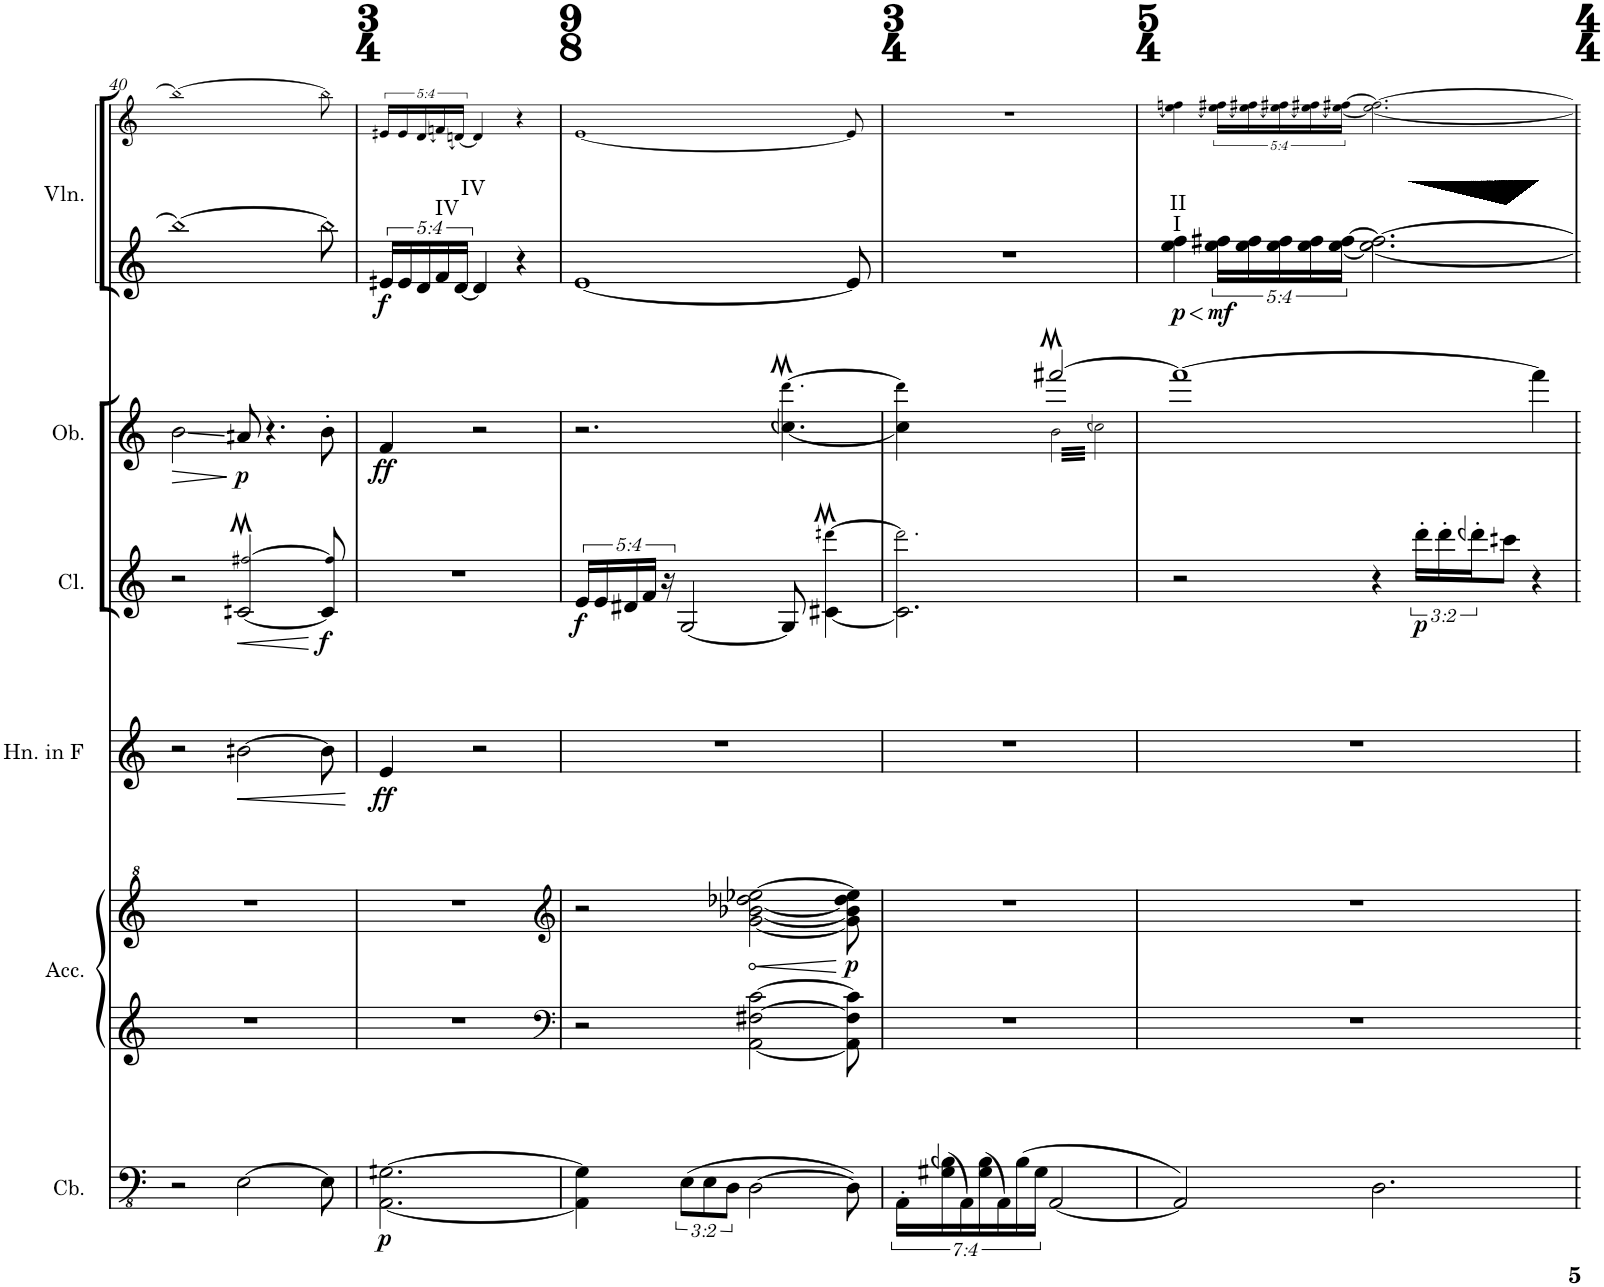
**kern	**dynam	**kern	**kern	**dynam	**kern	**dynam	**kern	**dynam	**kern	**dynam	**kern	**kern	**dynam
*part6	*part6	*part5	*part5	*part5	*part4	*part4	*part3	*part3	*part2	*part2	*part1	*part1	*part1
*staff8	*staff8	*staff7	*staff6	*staff6/7	*staff5	*staff5	*staff4	*staff4	*staff3	*staff3	*staff2	*staff1	*staff1/2
*I"Contrabass	*	*I"Accordion	*	*	*I"Horn in F	*	*I"Clarinet	*	*I"Oboe	*	*I"Solo Violin	*	*
*I'Cb.	*	*I'Acc.	*	*	*I'Hn. in F	*	*I'Cl.	*	*I'Ob.	*	*I'Vln.	*	*
!!LO:PB:g=z
*clefFv4	*	*clefG2	*clefG^2	*	*clefG2	*	*clefG2	*	*clefG2	*	*clefG2	*clefG2	*
*Trd7c12	*	*	*	*	*Trd4c7	*	*Trd1c2	*	*	*	*	*	*
*k[]	*	*k[]	*k[]	*	*k[]	*	*k[]	*	*k[]	*	*k[]	*k[]	*
*M9/8	*	*M9/8	*M9/8	*	*M9/8	*	*M9/8	*	*M9/8	*	*M9/8	*M9/8	*
=40	=40	=40	=40	=40	=40	=40	=40	=40	=40	=40	=40	=40	=40
!	!	!	!	!	!	!	!	!	!	!	!LO:N:head=open	!LO:N:head=open	!
2r	.	8%9r	8%9r	.	2r	.	2r	.	2b\	.	1bb_	1bb_	.
!	!	!	!	!	!	!	!	!	!	!LO:DY:b	!	!	!
[2EE\	.	.	.	.	[2bn\	.	[2cn/ [2ff#X!/	.	8an/	p	.	.	.
.	.	.	.	.	.	.	.	.	4.r	.	.	.	.
!	!	!	!	!	!	!	!	!LO:DY:b	!	!	!LO:N:head=open	!LO:N:head=open	!
8EE\]	.	.	.	.	8b\]	.	8c/] 8ff#!/]	f	8b'\	.	8bb\]	8bb\]	.
=41	=41	=41	=41	=41	=41	=41	=41	=41	=41	=41	=41	=41	=41
*M3/4	*	*M3/4	*M3/4	*	*M3/4	*	*M3/4	*	*M3/4	*	*M3/4	*M3/4	*
!	!LO:DY:b	!	!	!	!	!LO:DY:b	!	!	!	!LO:DY:b	!	!	!LO:DY:b=2
[2.AAA\ [2.GGn\	p	2.r	2.r	.	4e/	ff	2.r	.	4f/	ff	20en/LL	20en/LL	f
.	.	.	.	.	.	.	.	.	.	.	20e/	20e/	.
.	.	.	.	.	.	.	.	.	.	.	20d/	20d/	.
!	!	!	!	!	!	!	!	!	!	!	!LO:TX:a:t=IV	!	!
.	.	.	.	.	.	.	.	.	.	.	20f/	20fn/	.
!	!	!	!	!	!	!	!	!	!	!	!LO:TX:a:t=IV	!	!
.	.	.	.	.	.	.	.	.	.	.	[20d/JJ	[20dn/JJ	.
.	.	.	.	.	2r	.	.	.	2r	.	4d/]	4d/]	.
.	.	.	.	.	.	.	.	.	.	.	4r	4r	.
=42	=42	=42	=42	=42	=42	=42	=42	=42	=42	=42	=42	=42	=42
*	*	*clefF4	*clefG2	*	*	*	*	*	*	*	*	*	*
*M9/8	*	*M9/8	*M9/8	*	*M9/8	*	*M9/8	*	*M9/8	*	*M9/8	*M9/8	*
!	!	!	!	!	!	!	!	!LO:DY:b	!	!	!	!	!
4AAA\] 4GG\]	.	2r	2r	.	8%9r	.	20e/LL	f	2.r	.	[1e	[1e	.
.	.	.	.	.	.	.	20e/	.	.	.	.	.	.
.	.	.	.	.	.	.	20d#X/	.	.	.	.	.	.
.	.	.	.	.	.	.	20f/JJ	.	.	.	.	.	.
.	.	.	.	.	.	.	20r	.	.	.	.	.	.
(12EE\L	.	.	.	.	.	.	[2G/	.	.	.	.	.	.
12EE\	.	.	.	.	.	.	.	.	.	.	.	.	.
12DD\J	.	.	.	.	.	.	.	.	.	.	.	.	.
[2DD\	.	[2AA\ [2F#X\ [2c\	[2g\ [2b-X\ [2dd-X\ [2ee-X\	.	.	.	.	.	.	.	.	.	.
.	.	.	.	.	.	.	8G/]	.	[4.ccn\ [4.ddd!\	.	.	.	.
.	.	.	.	.	.	.	[4c#X\ [4dddn!\	.	.	.	.	.	.
!	!	!	!	!LO:DY:b	!	!	!	!	!	!	!	!	!
8DD\])	.	8AA\] 8F#\] 8c\]	8g\] 8b-\] 8dd-\] 8ee-\]	p	.	.	.	.	.	.	8e/]	8e/]	.
=43	=43	=43	=43	=43	=43	=43	=43	=43	=43	=43	=43	=43	=43
*M3/4	*	*M3/4	*M3/4	*	*M3/4	*	*M3/4	*	*M3/4	*	*M3/4	*M3/4	*
*	*	*	*	*	*	*	*	*	*^	*	*	*	*
28AAA'\LL	.	2.r	2.r	.	2.r	.	2.c#\] 2.ddd!\]	.	4cc\] 4ddd!\]	4ryy	.	2.r	2.r	.
(28GG#X\ 28BBn\	.	.	.	.	.	.	.	.	.	.	.	.	.	.
28AAA\)	.	.	.	.	.	.	.	.	.	.	.	.	.	.
(28GG#\ 28BB\	.	.	.	.	.	.	.	.	.	.	.	.	.	.
28AAA\)	.	.	.	.	.	.	.	.	.	.	.	.	.	.
(28BB\	.	.	.	.	.	.	.	.	.	.	.	.	.	.
28GG#\JJ	.	.	.	.	.	.	.	.	.	.	.	.	.	.
*	*	*	*	*	*	*	*	*	*tremolo	*	*	*	*	*
[2AAA/	.	.	.	.	.	.	.	.	[2fff#X/	64b!\LLLL	.	.	.	.
.	.	.	.	.	.	.	.	.	.	64ccn!\	.	.	.	.
.	.	.	.	.	.	.	.	.	.	64b!\	.	.	.	.
.	.	.	.	.	.	.	.	.	.	64ccn!\	.	.	.	.
.	.	.	.	.	.	.	.	.	.	64b!\	.	.	.	.
.	.	.	.	.	.	.	.	.	.	64ccn!\	.	.	.	.
.	.	.	.	.	.	.	.	.	.	64b!\	.	.	.	.
.	.	.	.	.	.	.	.	.	.	64ccn!\	.	.	.	.
.	.	.	.	.	.	.	.	.	.	64b!\	.	.	.	.
.	.	.	.	.	.	.	.	.	.	64ccn!\	.	.	.	.
.	.	.	.	.	.	.	.	.	.	64b!\	.	.	.	.
.	.	.	.	.	.	.	.	.	.	64ccn!\	.	.	.	.
.	.	.	.	.	.	.	.	.	.	64b!\	.	.	.	.
.	.	.	.	.	.	.	.	.	.	64ccn!\	.	.	.	.
.	.	.	.	.	.	.	.	.	.	64b!\	.	.	.	.
.	.	.	.	.	.	.	.	.	.	64ccn!\	.	.	.	.
.	.	.	.	.	.	.	.	.	.	64b!\	.	.	.	.
.	.	.	.	.	.	.	.	.	.	64ccn!\	.	.	.	.
.	.	.	.	.	.	.	.	.	.	64b!\	.	.	.	.
.	.	.	.	.	.	.	.	.	.	64ccn!\	.	.	.	.
.	.	.	.	.	.	.	.	.	.	64b!\	.	.	.	.
.	.	.	.	.	.	.	.	.	.	64ccn!\	.	.	.	.
.	.	.	.	.	.	.	.	.	.	64b!\	.	.	.	.
.	.	.	.	.	.	.	.	.	.	64ccn!\	.	.	.	.
.	.	.	.	.	.	.	.	.	.	64b!\	.	.	.	.
.	.	.	.	.	.	.	.	.	.	64ccn!\	.	.	.	.
.	.	.	.	.	.	.	.	.	.	64b!\	.	.	.	.
.	.	.	.	.	.	.	.	.	.	64ccn!\	.	.	.	.
.	.	.	.	.	.	.	.	.	.	64b!\	.	.	.	.
.	.	.	.	.	.	.	.	.	.	64ccn!\	.	.	.	.
.	.	.	.	.	.	.	.	.	.	64b!\	.	.	.	.
.	.	.	.	.	.	.	.	.	.	64ccn!\JJJJ	.	.	.	.
*	*	*	*	*	*	*	*	*	*Xtremolo	*	*	*	*	*
*	*	*	*	*	*	*	*	*	*v	*v	*	*	*	*
=44	=44	=44	=44	=44	=44	=44	=44	=44	=44	=44	=44	=44	=44
*M5/4	*	*M5/4	*M5/4	*	*M5/4	*	*M5/4	*	*M5/4	*	*M5/4	*M5/4	*
*	*	*	*	*	*	*	*	*	*^	*	*	*	*
!	!	!	!	!	!	!	!	!	!	!	!	!LO:TX:a:t=I	!	!
!	!	!	!	!	!	!	!	!	!	!	!	!LO:TX:a:t=II	!	!
!	!	!	!	!	!	!	!	!	!	!	!	!	!	!LO:DY:b=2
*	*	*	*	*	*	*	*	*	*v	*v	*	*	*	*
2AAA/])	.	4%5r	4%5r	.	4%5r	.	2r	.	1fff#_	.	4ee\ 4ff\	4ee\ 4ffn\	p
.	.	.	.	.	.	.	.	.	.	.	.	.	.
.	.	.	.	.	.	.	.	.	.	.	.	.	.
.	.	.	.	.	.	.	.	.	.	.	.	.	.
.	.	.	.	.	.	.	.	.	.	.	.	.	.
.	.	.	.	.	.	.	.	.	.	.	.	.	.
.	.	.	.	.	.	.	.	.	.	.	.	.	.
.	.	.	.	.	.	.	.	.	.	.	.	.	.
.	.	.	.	.	.	.	.	.	.	.	.	.	.
.	.	.	.	.	.	.	.	.	.	.	.	.	.
.	.	.	.	.	.	.	.	.	.	.	.	.	.
.	.	.	.	.	.	.	.	.	.	.	.	.	.
.	.	.	.	.	.	.	.	.	.	.	.	.	.
.	.	.	.	.	.	.	.	.	.	.	.	.	.
.	.	.	.	.	.	.	.	.	.	.	.	.	.
.	.	.	.	.	.	.	.	.	.	.	.	.	.
!	!	!	!	!	!	!	!	!	!	!	!	!	!LO:DY:b=2
.	.	.	.	.	.	.	.	.	.	.	20ee\ 20ff#X\LL	20ee\ 20ffn\LL	mf
.	.	.	.	.	.	.	.	.	.	.	20ee\ 20ff#\	20ee\ 20ffn\	.
.	.	.	.	.	.	.	.	.	.	.	20ee\ 20ff#\	20ee\ 20ffn\	.
.	.	.	.	.	.	.	.	.	.	.	20ee\ 20ff#\	20ee\ 20ffn\	.
.	.	.	.	.	.	.	.	.	.	.	[20ee\ [20ff#\JJ	[20ee\ [20ffn\JJ	.
2.DD\	.	.	.	.	.	.	4r	.	.	.	2.ee\_ 2.ff#\_	2.ee\_ 2.ff\_	.
!	!	!	!	!	!	!	!	!LO:DY:b	!	!	!	!	!
.	.	.	.	.	.	.	24ddd'\LL	p	.	.	.	.	.
.	.	.	.	.	.	.	24ddd'\	.	.	.	.	.	.
.	.	.	.	.	.	.	24dddn'\J	.	.	.	.	.	.
.	.	.	.	.	.	.	8cccn\J	.	.	.	.	.	.
.	.	.	.	.	.	.	4r	.	4fff#\]	.	.	.	.
=	=	=	=	=	=	=	=	=	=	=	=	=	=
*-	*-	*-	*-	*-	*-	*-	*-	*-	*-	*-	*-	*-	*-
